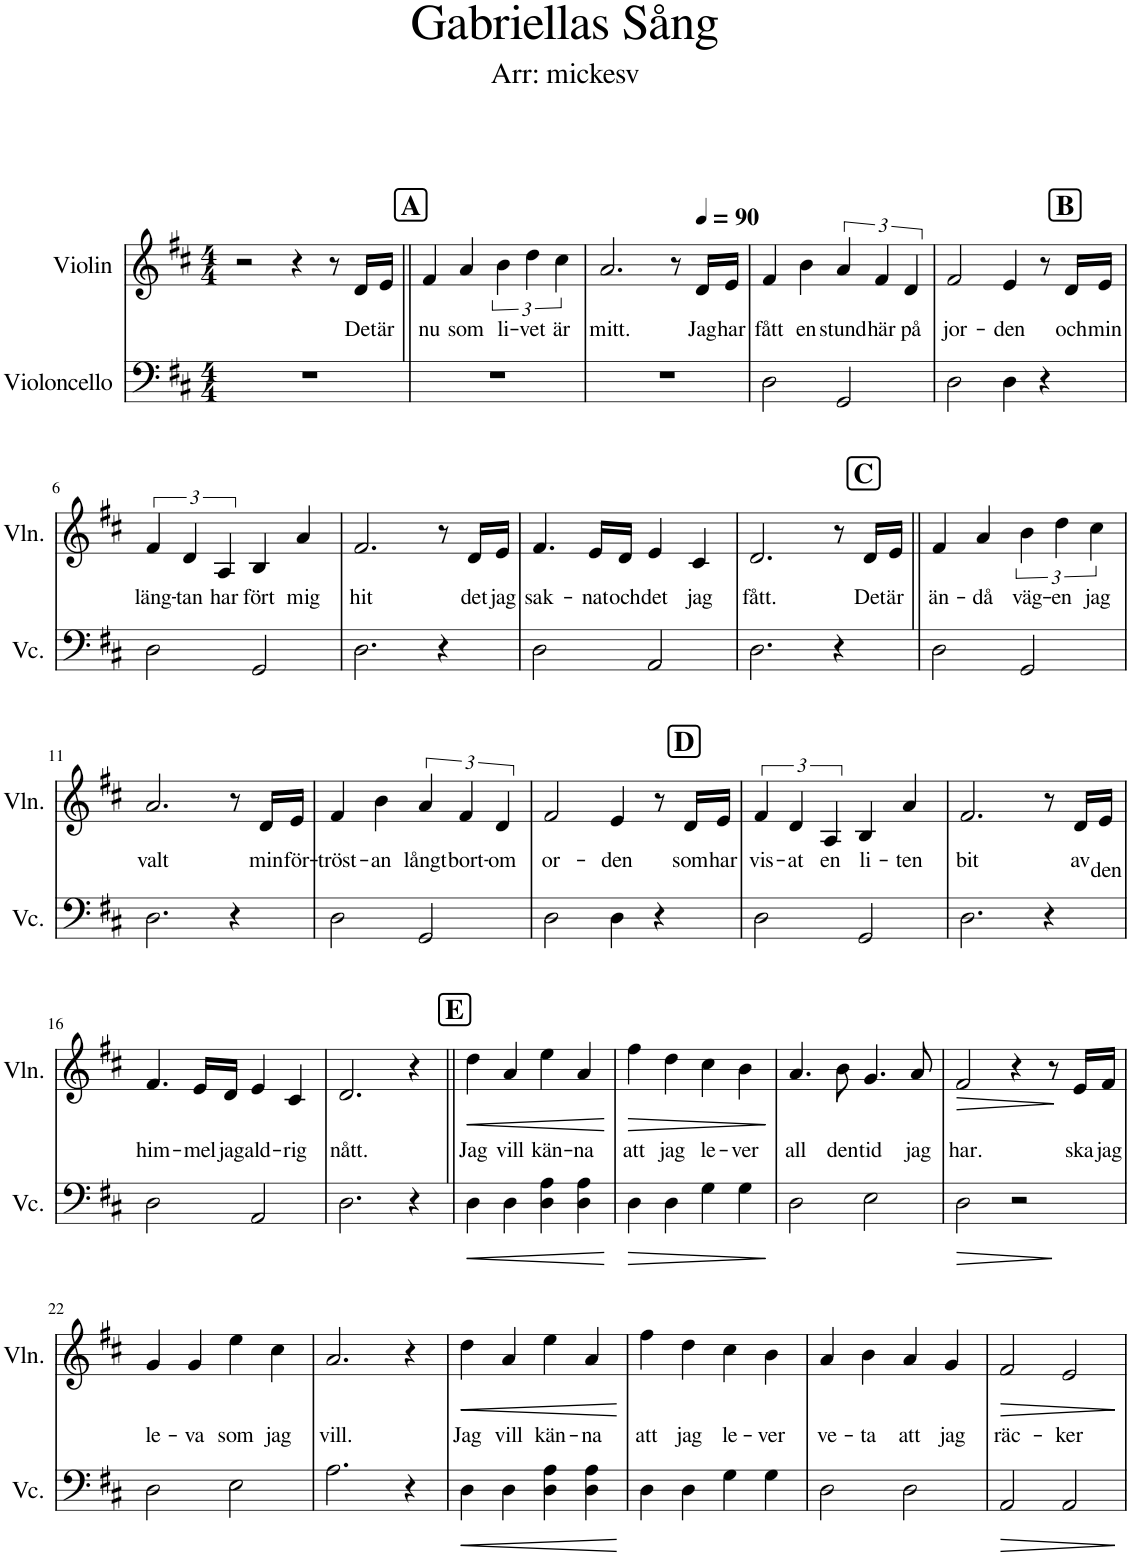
**kern	**dynam	**kern	**text	**dynam
*part2	*part2	*part1	*part1	*part1
*staff2	*staff2	*staff1	*staff1	*staff1
*I"Violoncello	*	*I"Violin	*	*
*I'Vc.	*	*I'Vln.	*	*
*clefF4	*	*clefG2	*	*
*k[f#c#]	*	*k[f#c#]	*	*
*M4/4	*	*M4/4	*	*
=1	=1	=1	=1	=1
1r	.	2r	.	.
.	.	4r	.	.
.	.	8r	.	.
!	!	!	!LO:LY:b	!
.	.	16d/LL	Det	.
!	!	!	!LO:LY:b	!
.	.	16e/JJ	är	.
!!LO:REH:place=s1:a:B:cj:fs=14:t=A
=2||	=2||	=2||	=2||	=2||
!	!	!	!LO:LY:b	!
1r	.	4f#/	nu	.
!	!	!	!LO:LY:b	!
.	.	4a/	som	.
!	!	!	!LO:LY:b	!
.	.	6b\	li-	.
!	!	!	!LO:LY:b	!
.	.	6dd\	-vet	.
!	!	!	!LO:LY:b	!
.	.	6cc#\	är	.
=3	=3	=3	=3	=3
!	!	!	!LO:LY:b	!
1r	.	2.a/	mitt.	.
.	.	8r	.	.
*	*	*MM90	*	*
!	!	!	!LO:LY:b	!
.	.	16d/LL	Jag	.
!	!	!	!LO:LY:b	!
.	.	16e/JJ	har	.
=4	=4	=4	=4	=4
!	!	!	!LO:LY:b	!
2D\	.	4f#/	fått	.
!	!	!	!LO:LY:b	!
.	.	4b\	en	.
!	!	!	!LO:LY:b	!
2GG/	.	6a/	stund	.
!	!	!	!LO:LY:b	!
.	.	6f#/	här	.
!	!	!	!LO:LY:b	!
.	.	6d/	på	.
!!LO:REH:place=s1:a:B:cj:fs=14:t=B:qo=3.5
=5	=5	=5	=5	=5
!	!	!	!LO:LY:b	!
2D\	.	2f#/	jor-	.
!	!	!	!LO:LY:b	!
4D\	.	4e/	-den	.
4r	.	8r	.	.
!	!	!	!LO:LY:b	!
.	.	16d/LL	och	.
!	!	!	!LO:LY:b	!
.	.	16e/JJ	min	.
!!LO:LB:g=z
=6	=6	=6	=6	=6
!	!	!	!LO:LY:b	!
2D\	.	6f#/	läng-	.
!	!	!	!LO:LY:b	!
.	.	6d/	-tan	.
!	!	!	!LO:LY:b	!
.	.	6A/	har	.
!	!	!	!LO:LY:b	!
2GG/	.	4B/	fört	.
!	!	!	!LO:LY:b	!
.	.	4a/	mig	.
=7	=7	=7	=7	=7
!	!	!	!LO:LY:b	!
2.D\	.	2.f#/	hit	.
4r	.	8r	.	.
!	!	!	!LO:LY:b	!
.	.	16d/LL	det	.
!	!	!	!LO:LY:b	!
.	.	16e/JJ	jag	.
=8	=8	=8	=8	=8
!	!	!	!LO:LY:b	!
2D\	.	4.f#/	sak-	.
!	!	!	!LO:LY:b	!
.	.	16e/LL	-nat	.
!	!	!	!LO:LY:b	!
.	.	16d/JJ	och	.
!	!	!	!LO:LY:b	!
2AA/	.	4e/	det	.
!	!	!	!LO:LY:b	!
.	.	4c#/	jag	.
!!LO:REH:place=s1:a:B:cj:fs=14:t=C:qo=3.5
=9	=9	=9	=9	=9
!	!	!	!LO:LY:b	!
2.D\	.	2.d/	fått.	.
4r	.	8r	.	.
!	!	!	!LO:LY:b	!
.	.	16d/LL	Det	.
!	!	!	!LO:LY:b	!
.	.	16e/JJ	är	.
=10||	=10||	=10||	=10||	=10||
!	!	!	!LO:LY:b	!
2D\	.	4f#/	än-	.
!	!	!	!LO:LY:b	!
.	.	4a/	-då	.
!	!	!	!LO:LY:b	!
2GG/	.	6b\	väg-	.
!	!	!	!LO:LY:b	!
.	.	6dd\	-en	.
!	!	!	!LO:LY:b	!
.	.	6cc#\	jag	.
!!LO:LB:g=z
=11	=11	=11	=11	=11
!	!	!	!LO:LY:b	!
2.D\	.	2.a/	valt	.
4r	.	8r	.	.
!	!	!	!LO:LY:b	!
.	.	16d/LL	min	.
!	!	!	!LO:LY:b	!
.	.	16e/JJ	för-	.
=12	=12	=12	=12	=12
!	!	!	!LO:LY:b	!
2D\	.	4f#/	-tröst-	.
!	!	!	!LO:LY:b	!
.	.	4b\	-an	.
!	!	!	!LO:LY:b	!
2GG/	.	6a/	långt	.
!	!	!	!LO:LY:b	!
.	.	6f#/	bort-	.
!	!	!	!LO:LY:b	!
.	.	6d/	-om	.
!!LO:REH:place=s1:a:B:cj:fs=14:t=D:qo=3.5
=13	=13	=13	=13	=13
!	!	!	!LO:LY:b	!
2D\	.	2f#/	or-	.
!	!	!	!LO:LY:b	!
4D\	.	4e/	-den	.
4r	.	8r	.	.
!	!	!	!LO:LY:b	!
.	.	16d/LL	som	.
!	!	!	!LO:LY:b	!
.	.	16e/JJ	har	.
=14	=14	=14	=14	=14
!	!	!	!LO:LY:b	!
2D\	.	6f#/	vis-	.
!	!	!	!LO:LY:b	!
.	.	6d/	-at	.
!	!	!	!LO:LY:b	!
.	.	6A/	en	.
!	!	!	!LO:LY:b	!
2GG/	.	4B/	li-	.
!	!	!	!LO:LY:b	!
.	.	4a/	-ten	.
=15	=15	=15	=15	=15
!	!	!	!LO:LY:b	!
2.D\	.	2.f#/	bit	.
4r	.	8r	.	.
!	!	!	!LO:LY:b	!
.	.	16d/LL	av	.
!	!	!	!LO:LY:b	!
.	.	16e/JJ	den	.
!!LO:LB:g=z
=16	=16	=16	=16	=16
!	!	!	!LO:LY:b	!
2D\	.	4.f#/	him-	.
!	!	!	!LO:LY:b	!
.	.	16e/LL	-mel	.
!	!	!	!LO:LY:b	!
.	.	16d/JJ	jag	.
!	!	!	!LO:LY:b	!
2AA/	.	4e/	ald-	.
!	!	!	!LO:LY:b	!
.	.	4c#/	-rig	.
=17	=17	=17	=17	=17
!	!	!	!LO:LY:b	!
2.D\	.	2.d/	nått.	.
4r	.	4r	.	.
!!LO:REH:place=s1:a:B:cj:fs=14:t=E
=18||	=18||	=18||	=18||	=18||
!	!LO:HP:b	!	!LO:LY:b	!LO:HP:b
4D\	<	4dd\	Jag	<
!	!	!	!LO:LY:b	!
4D\	.	4a/	vill	.
!	!	!	!LO:LY:b	!
4D\ 4A\	.	4ee\	kän-	.
!	!	!	!LO:LY:b	!
4D\ 4A\	.	4a/	-na	.
.	[	.	.	[
=19	=19	=19	=19	=19
!	!LO:HP:b	!	!LO:LY:b	!LO:HP:b
4D\	>	4ff#\	att	>
!	!	!	!LO:LY:b	!
4D\	.	4dd\	jag	.
!	!	!	!LO:LY:b	!
4G\	.	4cc#\	le-	.
!	!	!	!LO:LY:b	!
4G\	.	4b\	-ver	.
.	]	.	.	]
=20	=20	=20	=20	=20
!	!	!	!LO:LY:b	!
2D\	.	4.a/	all	.
!	!	!	!LO:LY:b	!
.	.	8b\	den	.
!	!	!	!LO:LY:b	!
2E\	.	4.g/	tid	.
!	!	!	!LO:LY:b	!
.	.	8a/	jag	.
=21	=21	=21	=21	=21
!	!LO:HP:b	!	!LO:LY:b	!LO:HP:b
2D\	>	2f#/	har.	>
2r	.	4r	.	.
.	.	8r	.	.
!	!	!	!LO:LY:b	!
.	.	16e/LL	ska	.
!	!	!	!LO:LY:b	!
.	.	16f#/JJ	jag	.
.	]	.	.	]
!!LO:LB:g=z
=22	=22	=22	=22	=22
!	!	!	!LO:LY:b	!
2D\	.	4g/	le-	.
!	!	!	!LO:LY:b	!
.	.	4g/	-va	.
!	!	!	!LO:LY:b	!
2E\	.	4ee\	som	.
!	!	!	!LO:LY:b	!
.	.	4cc#\	jag	.
=23	=23	=23	=23	=23
!	!	!	!LO:LY:b	!
2.A\	.	2.a/	vill.	.
4r	.	4r	.	.
=24	=24	=24	=24	=24
!	!LO:HP:b	!	!LO:LY:b	!LO:HP:b
4D\	<	4dd\	Jag	<
!	!	!	!LO:LY:b	!
4D\	.	4a/	vill	.
!	!	!	!LO:LY:b	!
4D\ 4A\	.	4ee\	kän-	.
!	!	!	!LO:LY:b	!
4D\ 4A\	.	4a/	-na	.
.	[	.	.	[
=25	=25	=25	=25	=25
!	!	!	!LO:LY:b	!
4D\	.	4ff#\	att	.
!	!	!	!LO:LY:b	!
4D\	.	4dd\	jag	.
!	!	!	!LO:LY:b	!
4G\	.	4cc#\	le-	.
!	!	!	!LO:LY:b	!
4G\	.	4b\	-ver	.
=26	=26	=26	=26	=26
!	!	!	!LO:LY:b	!
2D\	.	4a/	ve-	.
!	!	!	!LO:LY:b	!
.	.	4b\	-ta	.
!	!	!	!LO:LY:b	!
2D\	.	4a/	att	.
!	!	!	!LO:LY:b	!
.	.	4g/	jag	.
=27	=27	=27	=27	=27
!	!LO:HP:b	!	!LO:LY:b	!LO:HP:b
2AA/	>	2f#/	räc-	>
!	!	!	!LO:LY:b	!
2AA/	.	2e/	-ker	.
.	]	.	.	]
=	=	=	=	=
*-	*-	*-	*-	*-
